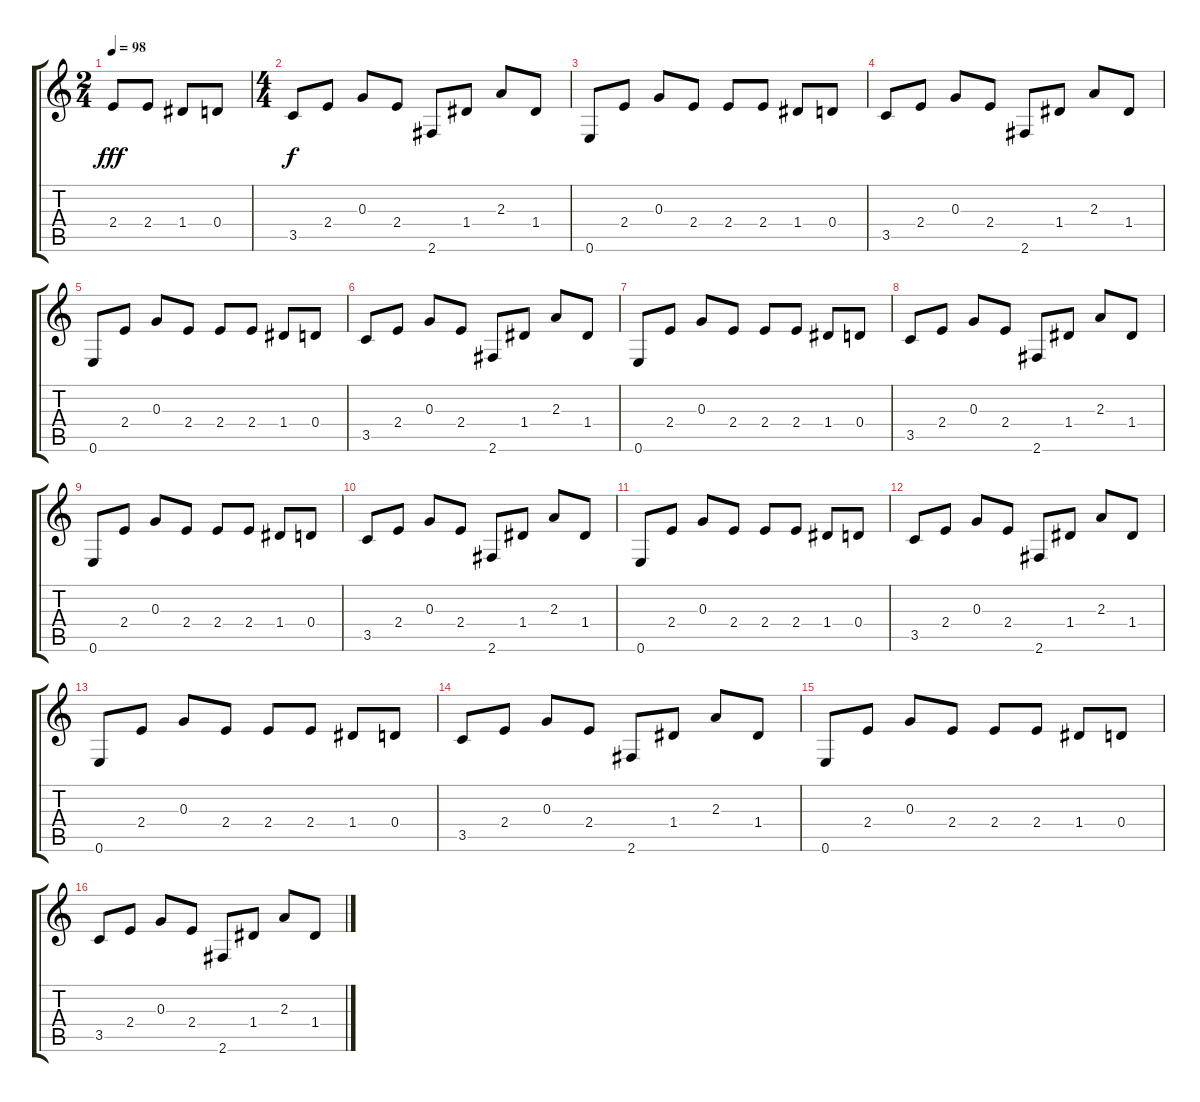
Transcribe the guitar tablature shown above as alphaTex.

\track "" {instrument electricguitarclean}
\staff {score tabs}
\tuning (E4 B3 G3 D3 A2 E2) {hide}
\ts (2 4)
\tempo 98
\clef g2
\ks c
2.4.8{dy fff instrument electricguitarclean} 2.4.8 1.4.8 0.4.8 |
\ts (4 4)
3.5.8{dy f} 2.4.8 0.3.8 2.4.8 2.6.8 1.4.8 2.3.8 1.4.8 |
0.6.8 2.4.8 0.3.8 2.4.8 2.4.8 2.4.8 1.4.8 0.4.8 |
3.5.8 2.4.8 0.3.8 2.4.8 2.6.8 1.4.8 2.3.8 1.4.8 |
0.6.8 2.4.8 0.3.8 2.4.8 2.4.8 2.4.8 1.4.8 0.4.8 |
3.5.8 2.4.8 0.3.8 2.4.8 2.6.8 1.4.8 2.3.8 1.4.8 |
0.6.8 2.4.8 0.3.8 2.4.8 2.4.8 2.4.8 1.4.8 0.4.8 |
3.5.8 2.4.8 0.3.8 2.4.8 2.6.8 1.4.8 2.3.8 1.4.8 |
0.6.8 2.4.8 0.3.8 2.4.8 2.4.8 2.4.8 1.4.8 0.4.8 |
3.5.8 2.4.8 0.3.8 2.4.8 2.6.8 1.4.8 2.3.8 1.4.8 |
0.6.8 2.4.8 0.3.8 2.4.8 2.4.8 2.4.8 1.4.8 0.4.8 |
3.5.8 2.4.8 0.3.8 2.4.8 2.6.8 1.4.8 2.3.8 1.4.8 |
0.6.8 2.4.8 0.3.8 2.4.8 2.4.8 2.4.8 1.4.8 0.4.8 |
3.5.8 2.4.8 0.3.8 2.4.8 2.6.8 1.4.8 2.3.8 1.4.8 |
0.6.8 2.4.8 0.3.8 2.4.8 2.4.8 2.4.8 1.4.8 0.4.8 |
3.5.8 2.4.8 0.3.8 2.4.8 2.6.8 1.4.8 2.3.8 1.4.8
